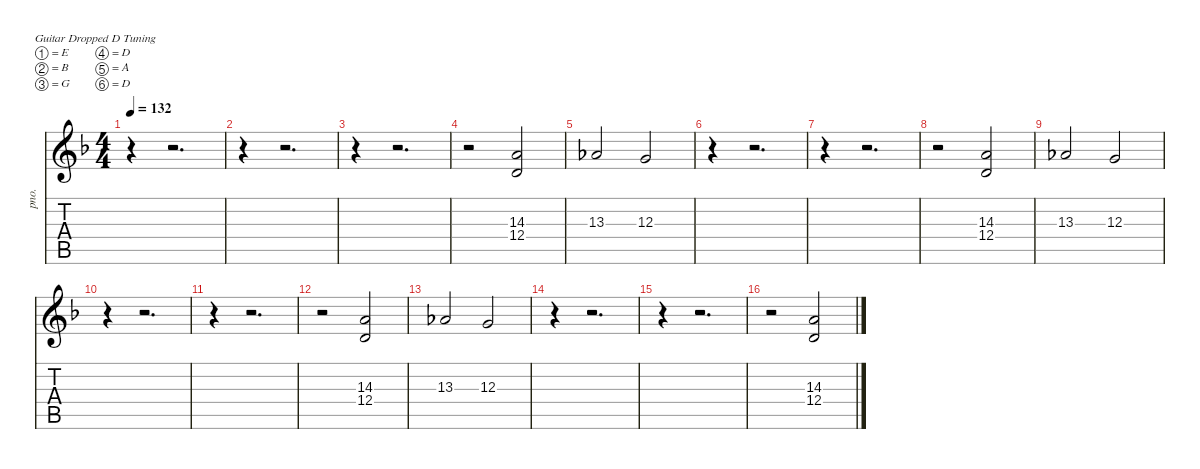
\defaultSystemsLayout 4
\hideDynamics
\bracketExtendMode nobrackets
\otherSystemsTrackNameOrientation horizontal
\track ("Piano" "pno.") {instrument acousticgrandpiano}
\staff {score tabs}
\tuning (E4 B3 G3 D3 A2 D2)
\ts (4 4)
\tempo 132
\clef g2
\ks dminor
r.4{dy f} r.2{d} |
r.4 r.2{d} |
r.4 r.2{d} |
r.2 (14.3{acc forcenatural} 12.4{acc forcenatural}).2 |
13.3{acc b}.2 12.3{acc forcenatural}.2 |
r.4 r.2{d} |
r.4 r.2{d} |
r.2 (14.3{acc forcenatural} 12.4{acc forcenatural}).2 |
13.3{acc b}.2 12.3{acc forcenatural}.2 |
r.4 r.2{d} |
r.4 r.2{d} |
r.2 (14.3{acc forcenatural} 12.4{acc forcenatural}).2 |
13.3{acc b}.2 12.3{acc forcenatural}.2 |
r.4 r.2{d} |
r.4 r.2{d} |
r.2 (14.3{acc forcenatural} 12.4{acc forcenatural}).2
